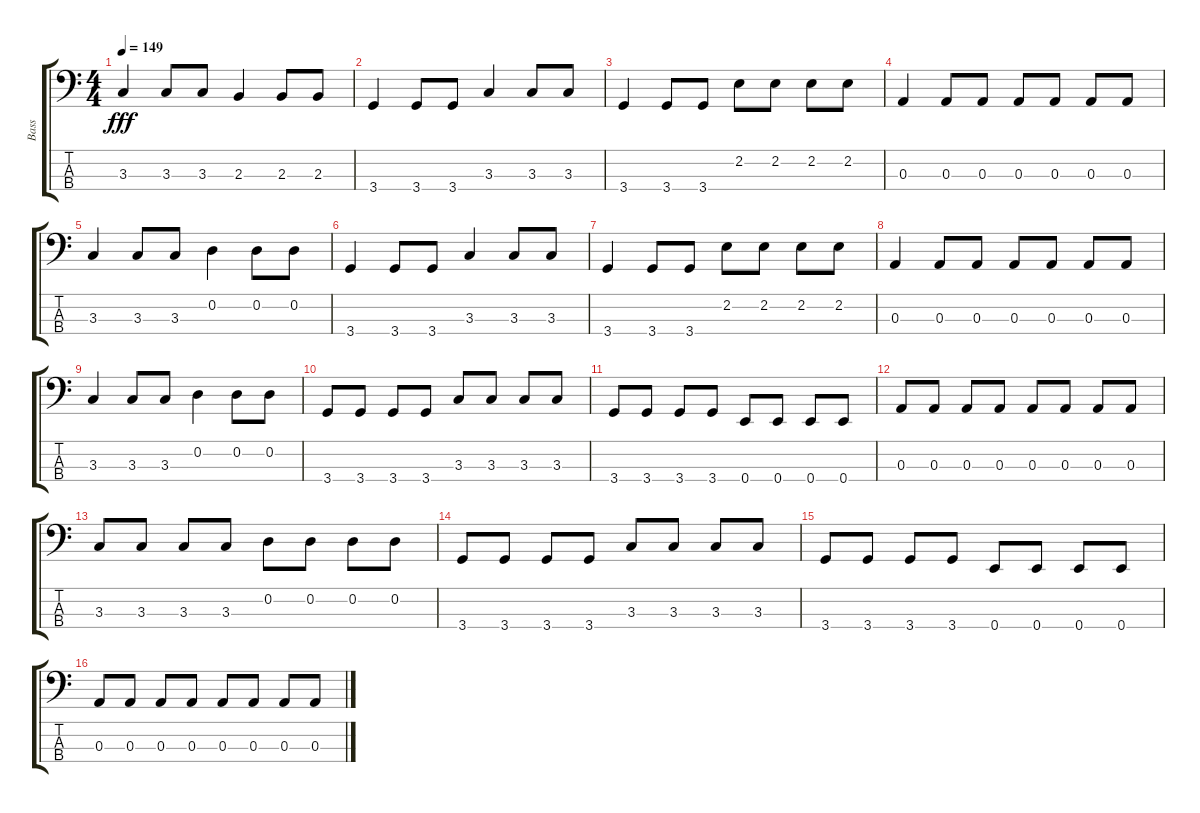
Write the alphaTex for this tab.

\track ("Bass" "Bass") {instrument electricbassfinger}
\staff {score tabs}
\tuning (G2 D2 A1 E1) {hide}
\ts (4 4)
\tempo 149
\clef f4
\ks c
3.3.4{dy fff} 3.3.8 3.3.8 2.3.4 2.3.8 2.3.8 |
3.4.4 3.4.8 3.4.8 3.3.4 3.3.8 3.3.8 |
3.4.4 3.4.8 3.4.8 2.2.8 2.2.8 2.2.8 2.2.8 |
0.3.4 0.3.8 0.3.8 0.3.8 0.3.8 0.3.8 0.3.8 |
3.3.4 3.3.8 3.3.8 0.2.4 0.2.8 0.2.8 |
3.4.4 3.4.8 3.4.8 3.3.4 3.3.8 3.3.8 |
3.4.4 3.4.8 3.4.8 2.2.8 2.2.8 2.2.8 2.2.8 |
0.3.4 0.3.8 0.3.8 0.3.8 0.3.8 0.3.8 0.3.8 |
3.3.4 3.3.8 3.3.8 0.2.4 0.2.8 0.2.8 |
3.4.8 3.4.8 3.4.8 3.4.8 3.3.8 3.3.8 3.3.8 3.3.8 |
3.4.8 3.4.8 3.4.8 3.4.8 0.4.8 0.4.8 0.4.8 0.4.8 |
0.3.8 0.3.8 0.3.8 0.3.8 0.3.8 0.3.8 0.3.8 0.3.8 |
3.3.8 3.3.8 3.3.8 3.3.8 0.2.8 0.2.8 0.2.8 0.2.8 |
3.4.8 3.4.8 3.4.8 3.4.8 3.3.8 3.3.8 3.3.8 3.3.8 |
3.4.8 3.4.8 3.4.8 3.4.8 0.4.8 0.4.8 0.4.8 0.4.8 |
0.3.8 0.3.8 0.3.8 0.3.8 0.3.8 0.3.8 0.3.8 0.3.8
